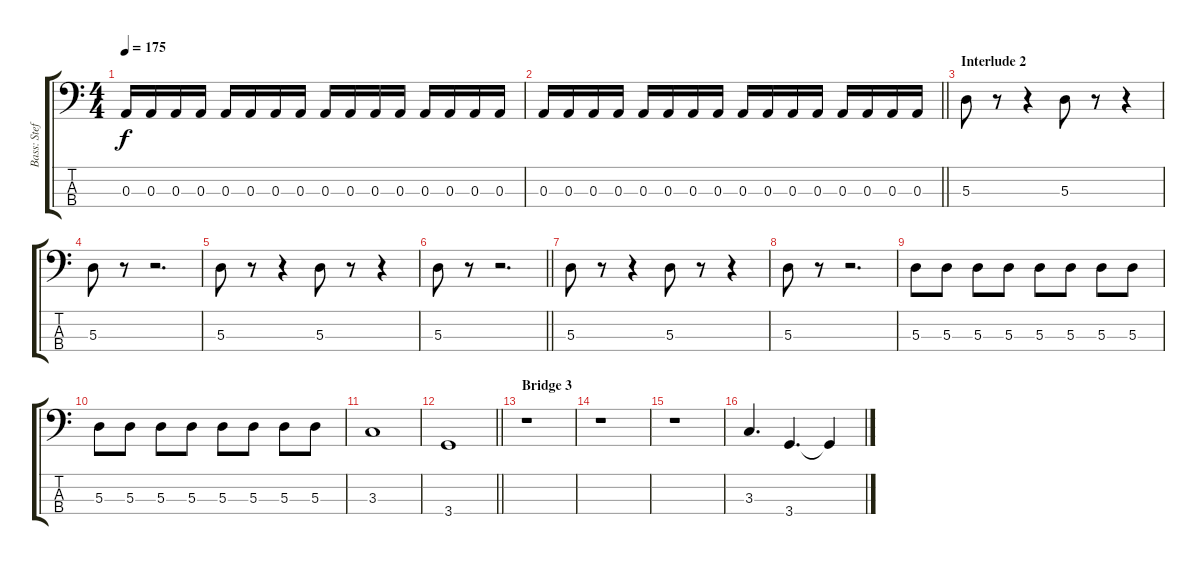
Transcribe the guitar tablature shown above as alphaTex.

\track ("Bass: Stefan Gimpl" "Bass: Stef") {instrument electricbassfinger}
\staff {score tabs}
\tuning (G2 D2 A1 E1) {hide}
\ts (4 4)
\tempo 175
\clef f4
\ks aminor
0.3.16{dy f} 0.3.16 0.3.16 0.3.16 0.3.16 0.3.16 0.3.16 0.3.16 0.3.16 0.3.16 0.3.16 0.3.16 0.3.16 0.3.16 0.3.16 0.3.16 |
\barLineRight lightlight
0.3.16 0.3.16 0.3.16 0.3.16 0.3.16 0.3.16 0.3.16 0.3.16 0.3.16 0.3.16 0.3.16 0.3.16 0.3.16 0.3.16 0.3.16 0.3.16 |
\section ("" "Interlude 2")
5.3.8 r.8 r.4 5.3.8 r.8 r.4 |
5.3.8 r.8 r.2{d} |
5.3.8 r.8 r.4 5.3.8 r.8 r.4 |
\barLineRight lightlight
5.3.8 r.8 r.2{d} |
5.3.8 r.8 r.4 5.3.8 r.8 r.4 |
5.3.8 r.8 r.2{d} |
5.3.8 5.3.8 5.3.8 5.3.8 5.3.8 5.3.8 5.3.8 5.3.8 |
5.3.8 5.3.8 5.3.8 5.3.8 5.3.8 5.3.8 5.3.8 5.3.8 |
3.3.1 |
\barLineRight lightlight
3.4.1 |
\section ("" "Bridge 3")
r.1 |
r.1 |
r.1 |
3.3.4{d} 3.4.4{d} 3.4{t}.4
